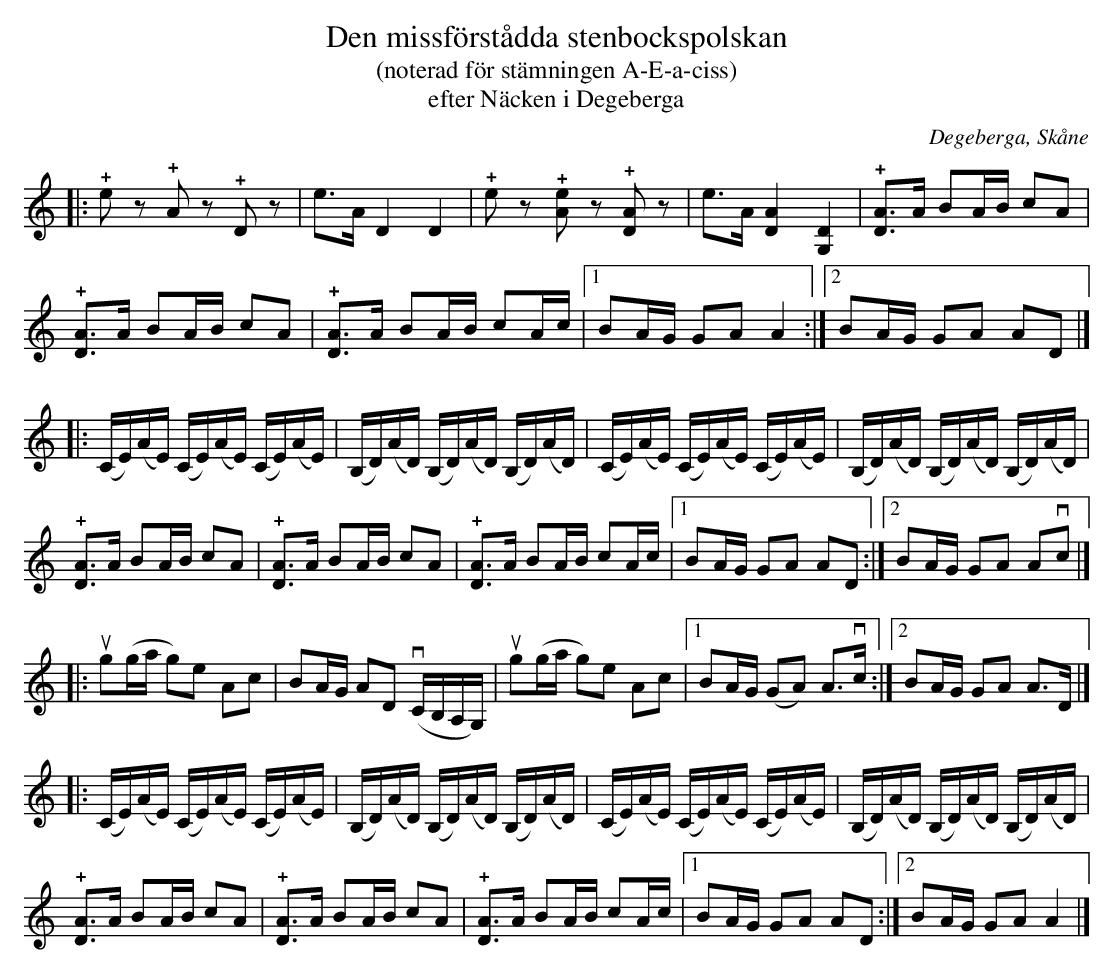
X:1
T:Den missförstådda stenbockspolskan
T:(noterad för stämningen A-E-a-ciss)
T:efter Näcken i Degeberga
O:Degeberga, Skåne
U:o=+open+
M:none
K:Am
[L:1/8]|: !+!ez !+!Az !+!Dz | e>A D2 D2 | !+!ez !+![Ae]z !+![DA]z | e>A [DA]2 [G,D]2 | !+![DA]>A BA/B/ cA |
 !+![DA]>A BA/B/ cA | !+![DA]>A BA/B/ cA/c/ |1 BA/G/ GA A2 :|2 BA/G/ GA AD |]
[L:1/16]|: (CE)(AE) (CE)(AE) (CE)(AE) | (B,D)(AD) (B,D)(AD) (B,D)(AD) | (CE)(AE) (CE)(AE) (CE)(AE) | (B,D)(AD) (B,D)(AD) (B,D)(AD) |
[L:1/8] !+![DA]>A BA/B/ cA | !+![DA]>A BA/B/ cA | !+![DA]>A BA/B/ cA/c/ |1 BA/G/ GA AD :|2 BA/G/ GA Avc |]
[L:1/8] |: ug(g/a/ g)e Ac | BA/G/ AD v(C/B,/A,/G,/) | ug(g/a/ g)e Ac |1 BA/G/ (GA) A>vc :|2 BA/G/ GA A>D |]
[L:1/16]|: (CE)(AE) (CE)(AE) (CE)(AE) | (B,D)(AD) (B,D)(AD) (B,D)(AD) | (CE)(AE) (CE)(AE) (CE)(AE) | (B,D)(AD) (B,D)(AD) (B,D)(AD) |
[L:1/8] !+![DA]>A BA/B/ cA | !+![DA]>A BA/B/ cA | !+![DA]>A BA/B/ cA/c/ |1 BA/G/ GA AD :|2 BA/G/ GA A2 |]
